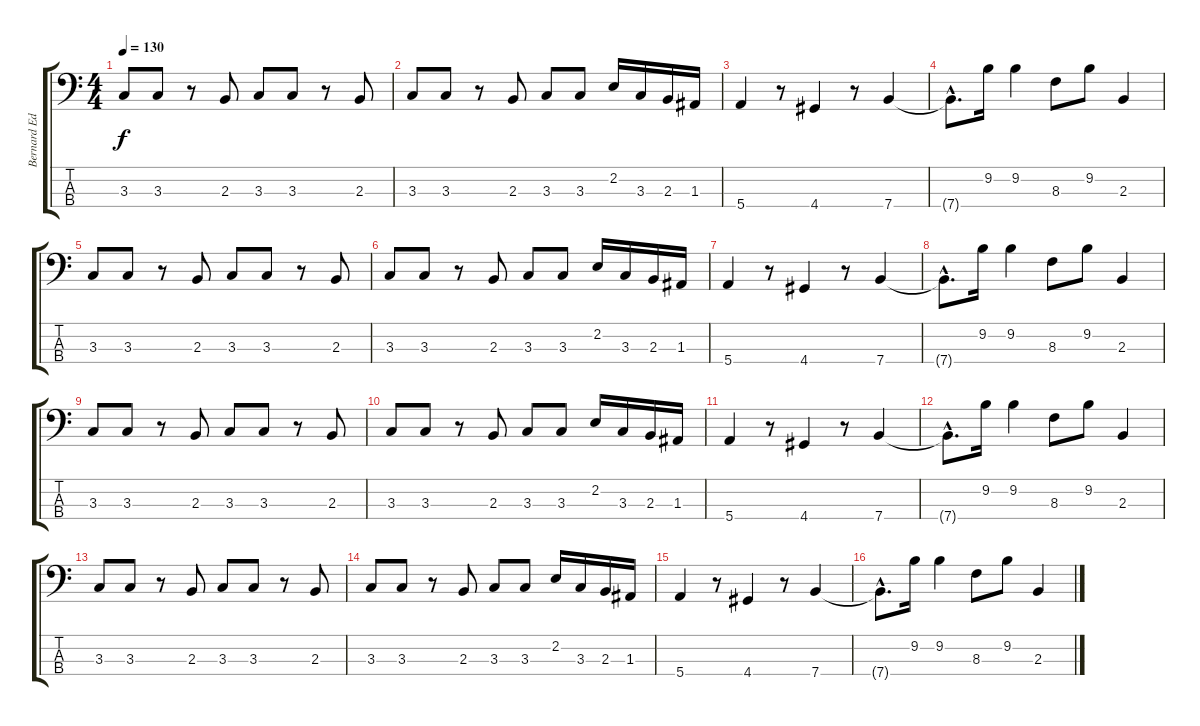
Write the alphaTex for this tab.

\track ("Bernard Edwards" "Bernard Ed") {instrument electricbassfinger}
\staff {score tabs}
\tuning (G2 D2 A1 E1) {hide}
\ts (4 4)
\tempo 130
\clef f4
\ks c
3.3.8{dy f} 3.3.8 r.8 2.3.8 3.3.8 3.3.8 r.8 2.3.8 |
3.3.8 3.3.8 r.8 2.3.8 3.3.8 3.3.8 2.2.16 3.3.16 2.3.16 1.3.16 |
5.4.4 r.8 4.4.4 r.8 7.4.4 |
7.4{hac t}.8{d} 9.2.16 9.2.4 8.3.8 9.2.8 2.3.4 |
3.3.8 3.3.8 r.8 2.3.8 3.3.8 3.3.8 r.8 2.3.8 |
3.3.8 3.3.8 r.8 2.3.8 3.3.8 3.3.8 2.2.16 3.3.16 2.3.16 1.3.16 |
5.4.4 r.8 4.4.4 r.8 7.4.4 |
7.4{hac t}.8{d} 9.2.16 9.2.4 8.3.8 9.2.8 2.3.4 |
3.3.8 3.3.8 r.8 2.3.8 3.3.8 3.3.8 r.8 2.3.8 |
3.3.8 3.3.8 r.8 2.3.8 3.3.8 3.3.8 2.2.16 3.3.16 2.3.16 1.3.16 |
5.4.4 r.8 4.4.4 r.8 7.4.4 |
7.4{hac t}.8{d} 9.2.16 9.2.4 8.3.8 9.2.8 2.3.4 |
3.3.8 3.3.8 r.8 2.3.8 3.3.8 3.3.8 r.8 2.3.8 |
3.3.8 3.3.8 r.8 2.3.8 3.3.8 3.3.8 2.2.16 3.3.16 2.3.16 1.3.16 |
5.4.4 r.8 4.4.4 r.8 7.4.4 |
7.4{hac t}.8{d} 9.2.16 9.2.4 8.3.8 9.2.8 2.3.4
